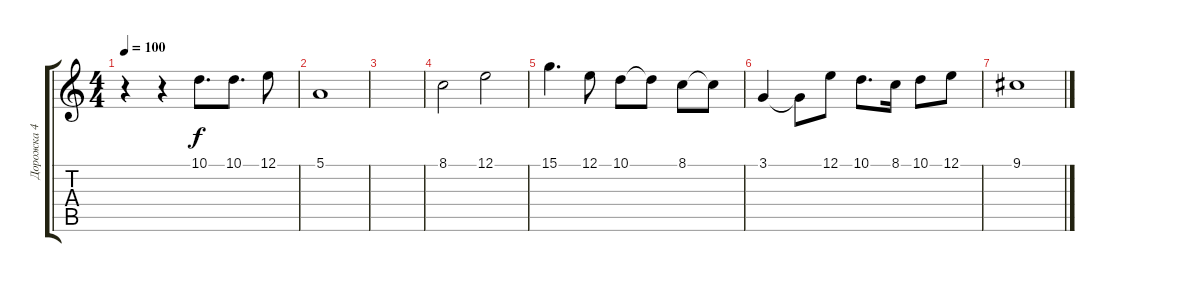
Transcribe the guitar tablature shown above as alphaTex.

\track ("Дорожка 4" "Дорожка 4") {instrument musicbox}
\staff {score tabs}
\tuning (E4 B3 G3 D3 A2 E2) {hide}
\ts (4 4)
\tempo 100
\clef g2
\ks c
r.4{dy f} r.4 10.1.8{d} 10.1.8{d} 12.1.8 |
5.1.1 |
|
8.1.2 12.1.2 |
15.1.4{d} 12.1.8 10.1.8 10.1{t}.8 8.1.8 8.1{t}.8 |
3.1.4 3.1{t}.8 12.1.8 10.1.8{d} 8.1.16 10.1.8 12.1.8 |
9.1.1
